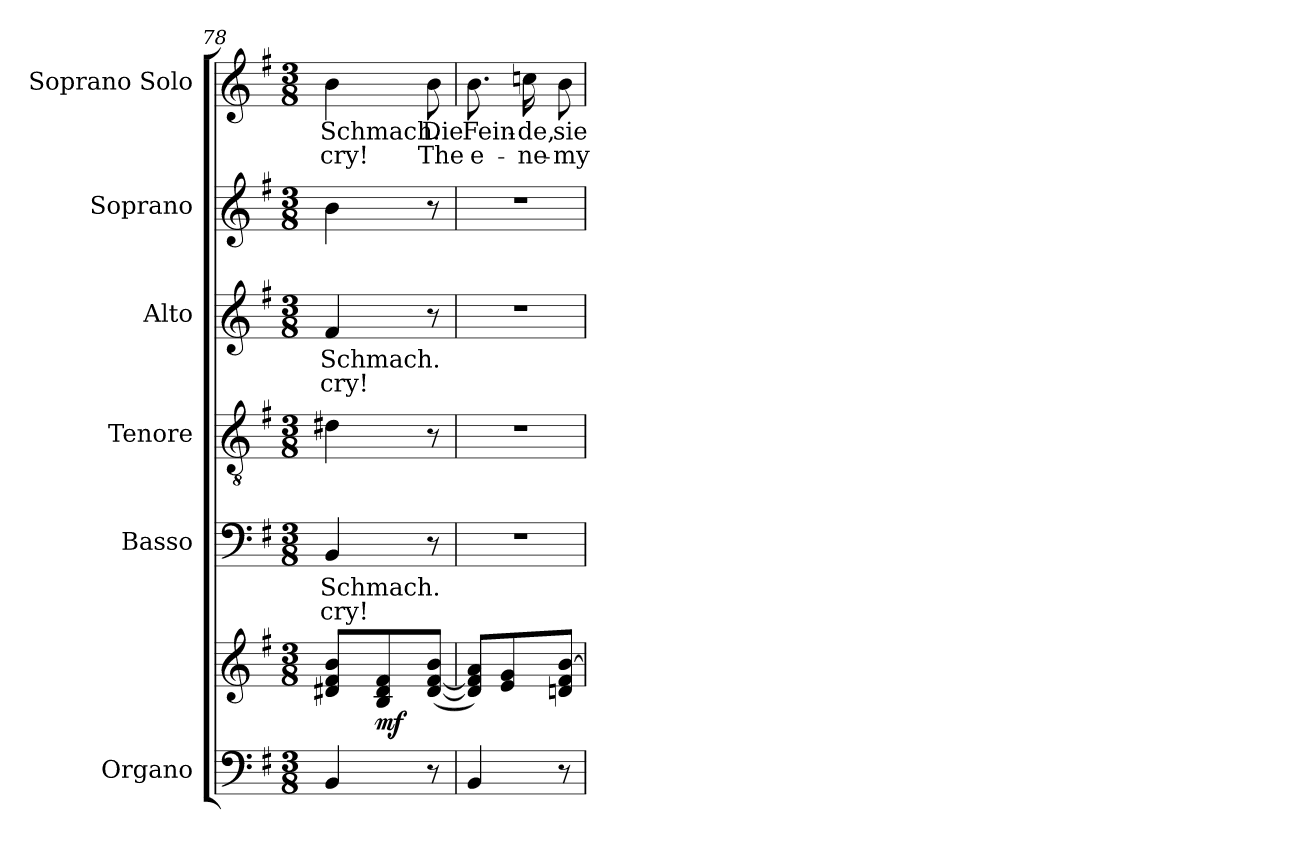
**kern	**kern	**dynam	**kern	**text	**text	**kern	**kern	**text	**text	**kern	**kern	**text	**text
*part6	*part6	*part6	*part5	*part5	*part5	*part4	*part3	*part3	*part3	*part2	*part1	*part1	*part1
*staff7	*staff6	*staff6/7	*staff5	*staff5	*staff5	*staff4	*staff3	*staff3	*staff3	*staff2	*staff1	*staff1	*staff1
*I"Organo	*	*	*I"Basso	*	*	*I"Tenore	*I"Alto	*	*	*I"Soprano	*I"Soprano Solo	*	*
*clefF4	*clefG2	*	*clefF4	*	*	*clefGv2	*clefG2	*	*	*clefG2	*clefG2	*	*
*k[f#]	*k[f#]	*	*k[f#]	*	*	*k[f#]	*k[f#]	*	*	*k[f#]	*k[f#]	*	*
*M3/8	*M3/8	*	*M3/8	*	*	*M3/8	*M3/8	*	*	*M3/8	*M3/8	*	*
=78	=78	=78	=78	=78	=78	=78	=78	=78	=78	=78	=78	=78	=78
4BB/	8d#X/ 8f#/ 8b/L	.	4BB/	Schmach.	cry!	4d#X\	4f#/	Schmach.	cry!	4b\	4b\	Schmach.	cry!
!	!	!LO:DY:b	!	!	!	!	!	!	!	!	!	!	!
.	8B/ 8d#/ 8f#/	mf	.	.	.	.	.	.	.	.	.	.	.
8r	([8d#/ [8f#/ 8b/J	.	8r	.	.	8r	8r	.	.	8r	8b\	Die	The
=79	=79	=79	=79	=79	=79	=79	=79	=79	=79	=79	=79	=79	=79
4BB/	8d#/] 8f#/] 8a/L)	.	4.r	.	.	4.r	4.r	.	.	4.r	8.b\	Fein-	e-
.	8e/ 8g/	.	.	.	.	.	.	.	.	.	.	.	.
.	.	.	.	.	.	.	.	.	.	.	16ccn\	-de,	ne-
8r	8dn/ 8f#/ [8b/J	.	.	.	.	.	.	.	.	.	8b\	sie	my
=	=	=	=	=	=	=	=	=	=	=	=	=	=
*-	*-	*-	*-	*-	*-	*-	*-	*-	*-	*-	*-	*-	*-
